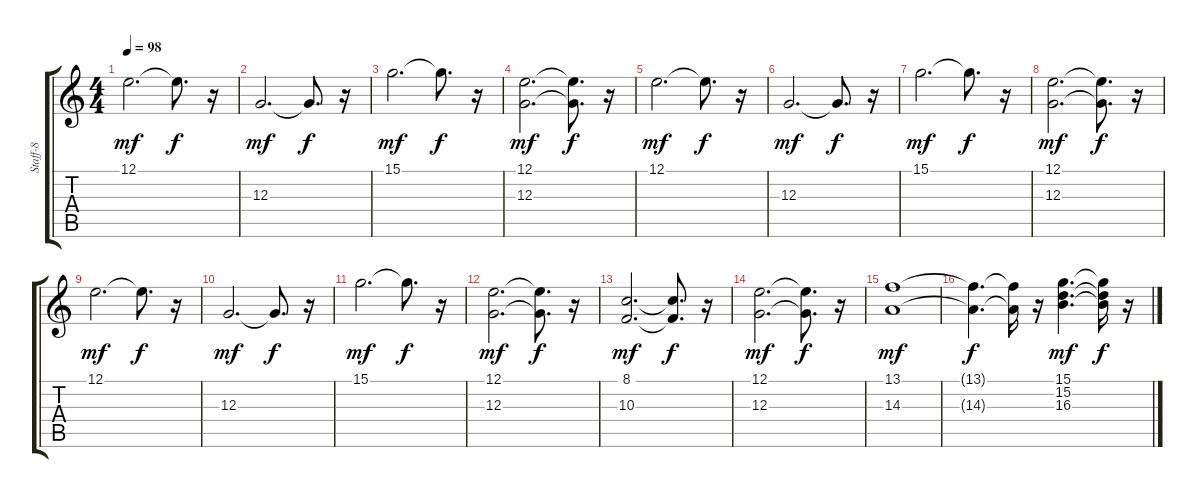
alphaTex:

\track ("Staff-8" "Staff-8") {instrument electricpiano1}
\staff {score tabs}
\tuning (E4 B3 G3 D3 A2 E2) {hide}
\ts (4 4)
\tempo 98
\clef g2
\ks c
12.1.2{d dy mf volume 1} 12.1{t}.8{d dy f} r.16 |
12.3.2{d dy mf volume 1} 12.3{t}.8{d dy f} r.16 |
15.1.2{d dy mf volume 1} 15.1{t}.8{d dy f} r.16 |
(12.1 12.3).2{d dy mf volume 1} (12.1{t} 12.3{t}).8{d dy f} r.16 |
12.1.2{d dy mf volume 1} 12.1{t}.8{d dy f} r.16 |
12.3.2{d dy mf volume 1} 12.3{t}.8{d dy f} r.16 |
15.1.2{d dy mf volume 1} 15.1{t}.8{d dy f} r.16 |
(12.1 12.3).2{d dy mf volume 1} (12.1{t} 12.3{t}).8{d dy f} r.16 |
12.1.2{d dy mf volume 1} 12.1{t}.8{d dy f} r.16 |
12.3.2{d dy mf volume 1} 12.3{t}.8{d dy f} r.16 |
15.1.2{d dy mf volume 1} 15.1{t}.8{d dy f} r.16 |
(12.1 12.3).2{d dy mf volume 1} (12.1{t} 12.3{t}).8{d dy f} r.16 |
(8.1 10.3).2{d dy mf volume 1} (8.1{t} 10.3{t}).8{d dy f} r.16 |
(12.1 12.3).2{d dy mf volume 1} (12.1{t} 12.3{t}).8{d dy f} r.16 |
(13.1 14.3).1{dy mf volume 1} |
(13.1{t} 14.3{t}).4{d dy f} (13.1{t} 14.3{t}).16 r.16 (15.1 15.2 16.3).4{d dy mf volume 1} (15.1{t} 15.2{t} 16.3{t}).16{dy f} r.16
